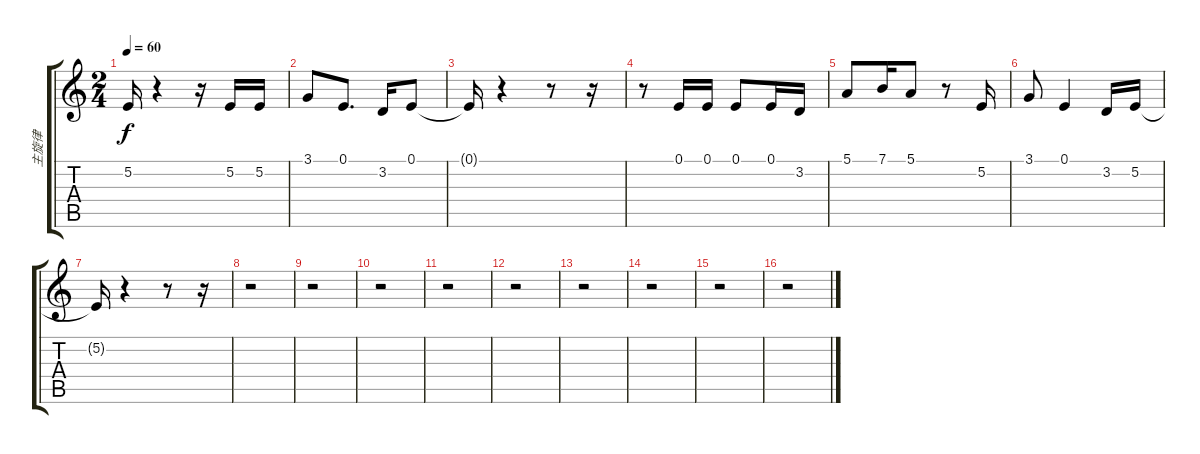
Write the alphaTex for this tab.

\track ("主旋律" "主旋律") {instrument pad1newage}
\staff {score tabs}
\tuning (E4 B3 G3 D3 A2 E2) {hide}
\ts (2 4)
\tempo 60
\clef g2
\ks c
5.2{t}.16{dy f} r.4 r.16 5.2.16 5.2.16 |
3.1.8 0.1.8{d} 3.2.16 0.1.8 |
0.1{t}.16 r.4 r.8 r.16 |
r.8 0.1.16 0.1.16 0.1.8 0.1.16 3.2.16 |
5.1.8 7.1.16 5.1.8 r.8 5.2.16 |
3.1.8 0.1.4 3.2.16 5.2.16 |
5.2{t}.16 r.4 r.8 r.16 |
r.2 |
r.2 |
r.2 |
r.2 |
r.2 |
r.2 |
r.2 |
r.2 |
r.2
